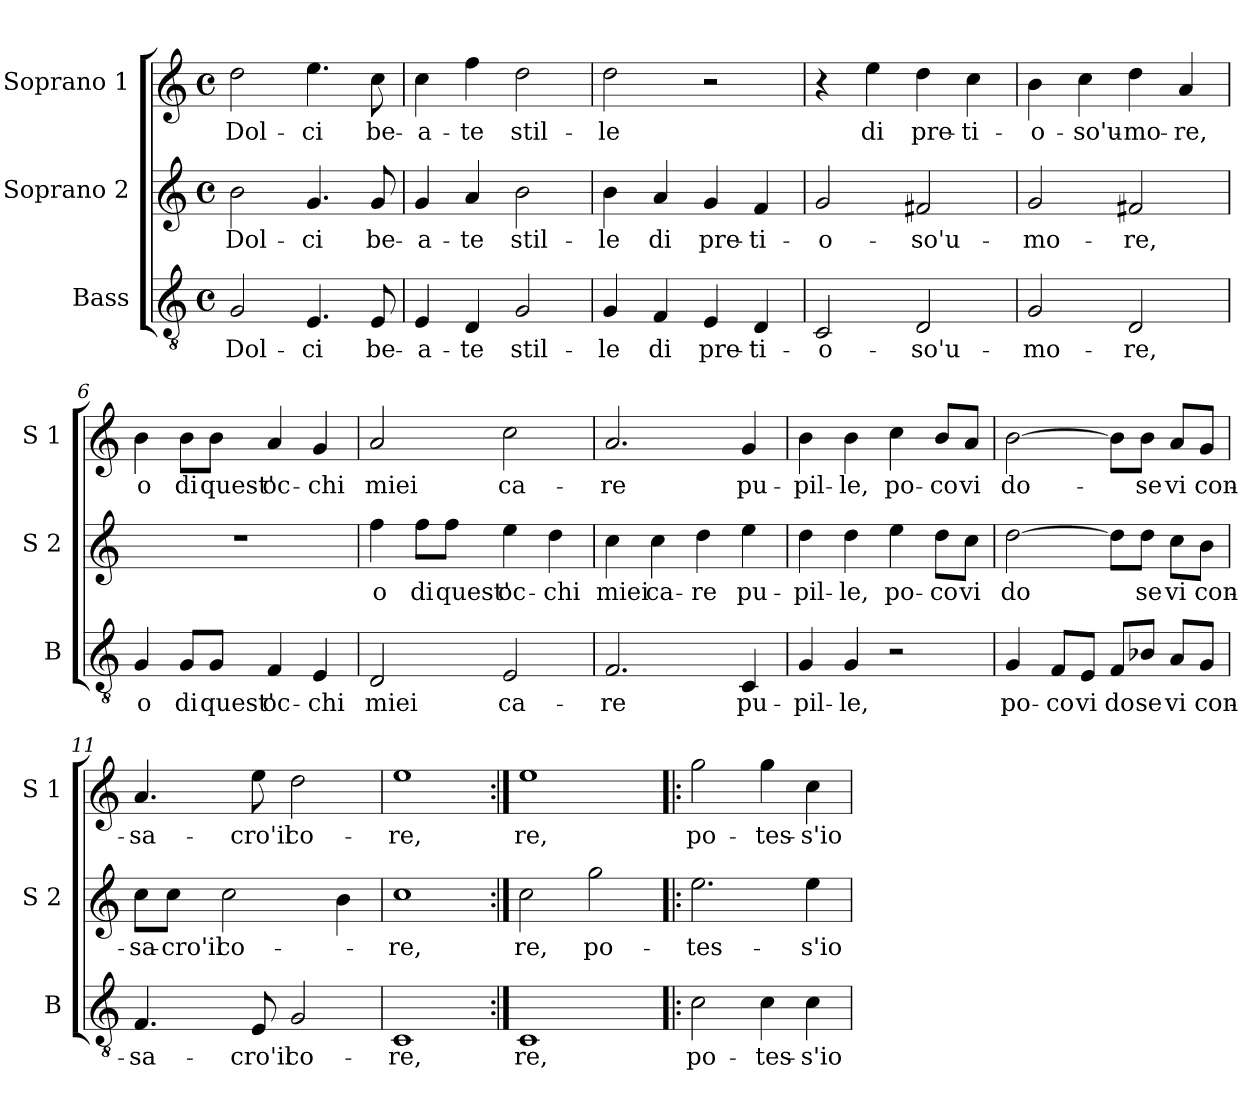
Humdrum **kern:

**kern	**text	**kern	**text	**kern	**text
*part3	*part3	*part2	*part2	*part1	*part1
*staff3	*staff3	*staff2	*staff2	*staff1	*staff1
*I"Bass	*	*I"Soprano 2	*	*I"Soprano 1	*
*I'B	*	*I'S 2	*	*I'S 1	*
*clefGv2	*	*clefG2	*	*clefG2	*
*k[]	*	*k[]	*	*k[]	*
*C:	*	*C:	*	*C:	*
*M4/4	*	*M4/4	*	*M4/4	*
*met(c)	*	*met(c)	*	*met(c)	*
=1	=1	=1	=1	=1	=1
!	!LO:LY:b	!	!LO:LY:b	!	!LO:LY:b
2G/	Dol-	2b\	Dol-	2dd\	Dol-
!	!LO:LY:b	!	!LO:LY:b	!	!LO:LY:b
4.E/	-ci	4.g/	-ci	4.ee\	-ci
!	!LO:LY:b	!	!LO:LY:b	!	!LO:LY:b
8E/	be-	8g/	be-	8cc\	be-
=2	=2	=2	=2	=2	=2
!	!LO:LY:b	!	!LO:LY:b	!	!LO:LY:b
4E/	-a-	4g/	-a-	4cc\	-a-
!	!LO:LY:b	!	!LO:LY:b	!	!LO:LY:b
4D/	-te	4a/	-te	4ff\	-te
!	!LO:LY:b	!	!LO:LY:b	!	!LO:LY:b
2G/	stil-	2b\	stil-	2dd\	stil-
=3	=3	=3	=3	=3	=3
!	!LO:LY:b	!	!LO:LY:b	!	!LO:LY:b
4G/	-le	4b\	-le	2dd\	-le
!	!LO:LY:b	!	!LO:LY:b	!	!
4F/	di	4a/	di	.	.
!	!LO:LY:b	!	!LO:LY:b	!	!
4E/	pre-	4g/	pre-	2r	.
!	!LO:LY:b	!	!LO:LY:b	!	!
4D/	-ti-	4f/	-ti-	.	.
=4	=4	=4	=4	=4	=4
!	!LO:LY:b	!	!LO:LY:b	!	!
2C/	-o-	2g/	-o-	4r	.
!	!	!	!	!	!LO:LY:b
.	.	.	.	4ee\	di
!	!LO:LY:b	!	!LO:LY:b	!	!LO:LY:b
2D/	-so'u-	2f#X/	-so'u-	4dd\	pre-
!	!	!	!	!	!LO:LY:b
.	.	.	.	4cc\	-ti-
=5	=5	=5	=5	=5	=5
!	!LO:LY:b	!	!LO:LY:b	!	!LO:LY:b
2G/	-mo-	2g/	-mo-	4b\	-o-
!	!	!	!	!	!LO:LY:b
.	.	.	.	4cc\	-so'u-
!	!LO:LY:b	!	!LO:LY:b	!	!LO:LY:b
2D/	-re,	2f#X/	-re,	4dd\	-mo-
!	!	!	!	!	!LO:LY:b
.	.	.	.	4a/	-re,
!!LO:LB:g=z
=6	=6	=6	=6	=6	=6
!	!LO:LY:b	!	!	!	!LO:LY:b
4G/	o	1r	.	4b\	o
!	!LO:LY:b	!	!	!	!LO:LY:b
8G/L	di	.	.	8b\L	di
!	!LO:LY:b	!	!	!	!LO:LY:b
8G/J	quest'	.	.	8b\J	quest'
!	!LO:LY:b	!	!	!	!LO:LY:b
4F/	oc-	.	.	4a/	oc-
!	!LO:LY:b	!	!	!	!LO:LY:b
4E/	-chi	.	.	4g/	-chi
=7	=7	=7	=7	=7	=7
!	!LO:LY:b	!	!LO:LY:b	!	!LO:LY:b
2D/	miei	4ff\	o	2a/	miei
!	!	!	!LO:LY:b	!	!
.	.	8ff\L	di	.	.
!	!	!	!LO:LY:b	!	!
.	.	8ff\J	quest'	.	.
!	!LO:LY:b	!	!LO:LY:b	!	!LO:LY:b
2E/	ca-	4ee\	oc-	2cc\	ca-
!	!	!	!LO:LY:b	!	!
.	.	4dd\	-chi	.	.
=8	=8	=8	=8	=8	=8
!	!LO:LY:b	!	!LO:LY:b	!	!LO:LY:b
2.F/	-re	4cc\	miei	2.a/	-re
!	!	!	!LO:LY:b	!	!
.	.	4cc\	ca-	.	.
!	!	!	!LO:LY:b	!	!
.	.	4dd\	-re	.	.
!	!LO:LY:b	!	!LO:LY:b	!	!LO:LY:b
4C/	pu-	4ee\	pu-	4g/	pu-
=9	=9	=9	=9	=9	=9
!	!LO:LY:b	!	!LO:LY:b	!	!LO:LY:b
4G/	-pil-	4dd\	-pil-	4b\	-pil-
!	!LO:LY:b	!	!LO:LY:b	!	!LO:LY:b
4G/	-le,	4dd\	-le,	4b\	-le,
!	!	!	!LO:LY:b	!	!LO:LY:b
2r	.	4ee\	po-	4cc\	po-
!	!	!	!LO:LY:b	!	!LO:LY:b
.	.	8dd\L	-co	8b/L	-co
!	!	!	!LO:LY:b	!	!LO:LY:b
.	.	8cc\J	vi	8a/J	vi
=10	=10	=10	=10	=10	=10
!	!LO:LY:b	!	!LO:LY:b	!	!LO:LY:b
4G/	po-	[2dd\	do	[2b\	do-
!	!LO:LY:b	!	!	!	!
8F/L	-co	.	.	.	.
!	!LO:LY:b	!	!	!	!
8E/J	vi	.	.	.	.
!	!LO:LY:b	!	!	!	!
8F/L	do	8dd\L]	.	8b\L]	.
!	!LO:LY:b	!	!LO:LY:b	!	!LO:LY:b
8B-X/J	se	8dd\J	se	8b\J	-se
!	!LO:LY:b	!	!LO:LY:b	!	!LO:LY:b
8A/L	vi	8cc\L	vi	8a/L	vi
!	!LO:LY:b	!	!LO:LY:b	!	!LO:LY:b
8G/J	con-	8b\J	con-	8g/J	con-
!!LO:LB:g=z
=11	=11	=11	=11	=11	=11
!	!LO:LY:b	!	!LO:LY:b	!	!LO:LY:b
4.F/	-sa-	8cc\L	-sa-	4.a/	-sa-
!	!	!	!LO:LY:b	!	!
.	.	8cc\J	-cro'il	.	.
!	!	!	!LO:LY:b	!	!
.	.	2cc\	co-	.	.
!	!LO:LY:b	!	!	!	!LO:LY:b
8E/	-cro'il	.	.	8ee\	-cro'il
!	!LO:LY:b	!	!	!	!LO:LY:b
2G/	co-	.	.	2dd\	co-
.	.	4b\	.	.	.
=12	=12	=12	=12	=12	=12
!	!LO:LY:b	!	!LO:LY:b	!	!LO:LY:b
1C	-re,	1cc	-re,	1ee	-re,
=13:|!	=13:|!	=13:|!	=13:|!	=13:|!	=13:|!
!	!LO:LY:b	!	!LO:LY:b	!	!LO:LY:b
1C	re,	2cc\	re,	1ee	re,
!	!	!	!LO:LY:b	!	!
.	.	2gg\	po-	.	.
=14!|:	=14!|:	=14!|:	=14!|:	=14!|:	=14!|:
!	!LO:LY:b	!	!LO:LY:b	!	!LO:LY:b
2c\	po-	2.ee\	-tes-	2gg\	po-
!	!LO:LY:b	!	!	!	!LO:LY:b
4c\	-tes-	.	.	4gg\	-tes-
!	!LO:LY:b	!	!LO:LY:b	!	!LO:LY:b
4c\	-s'io	4ee\	-s'io	4cc\	-s'io
=	=	=	=	=	=
*-	*-	*-	*-	*-	*-
